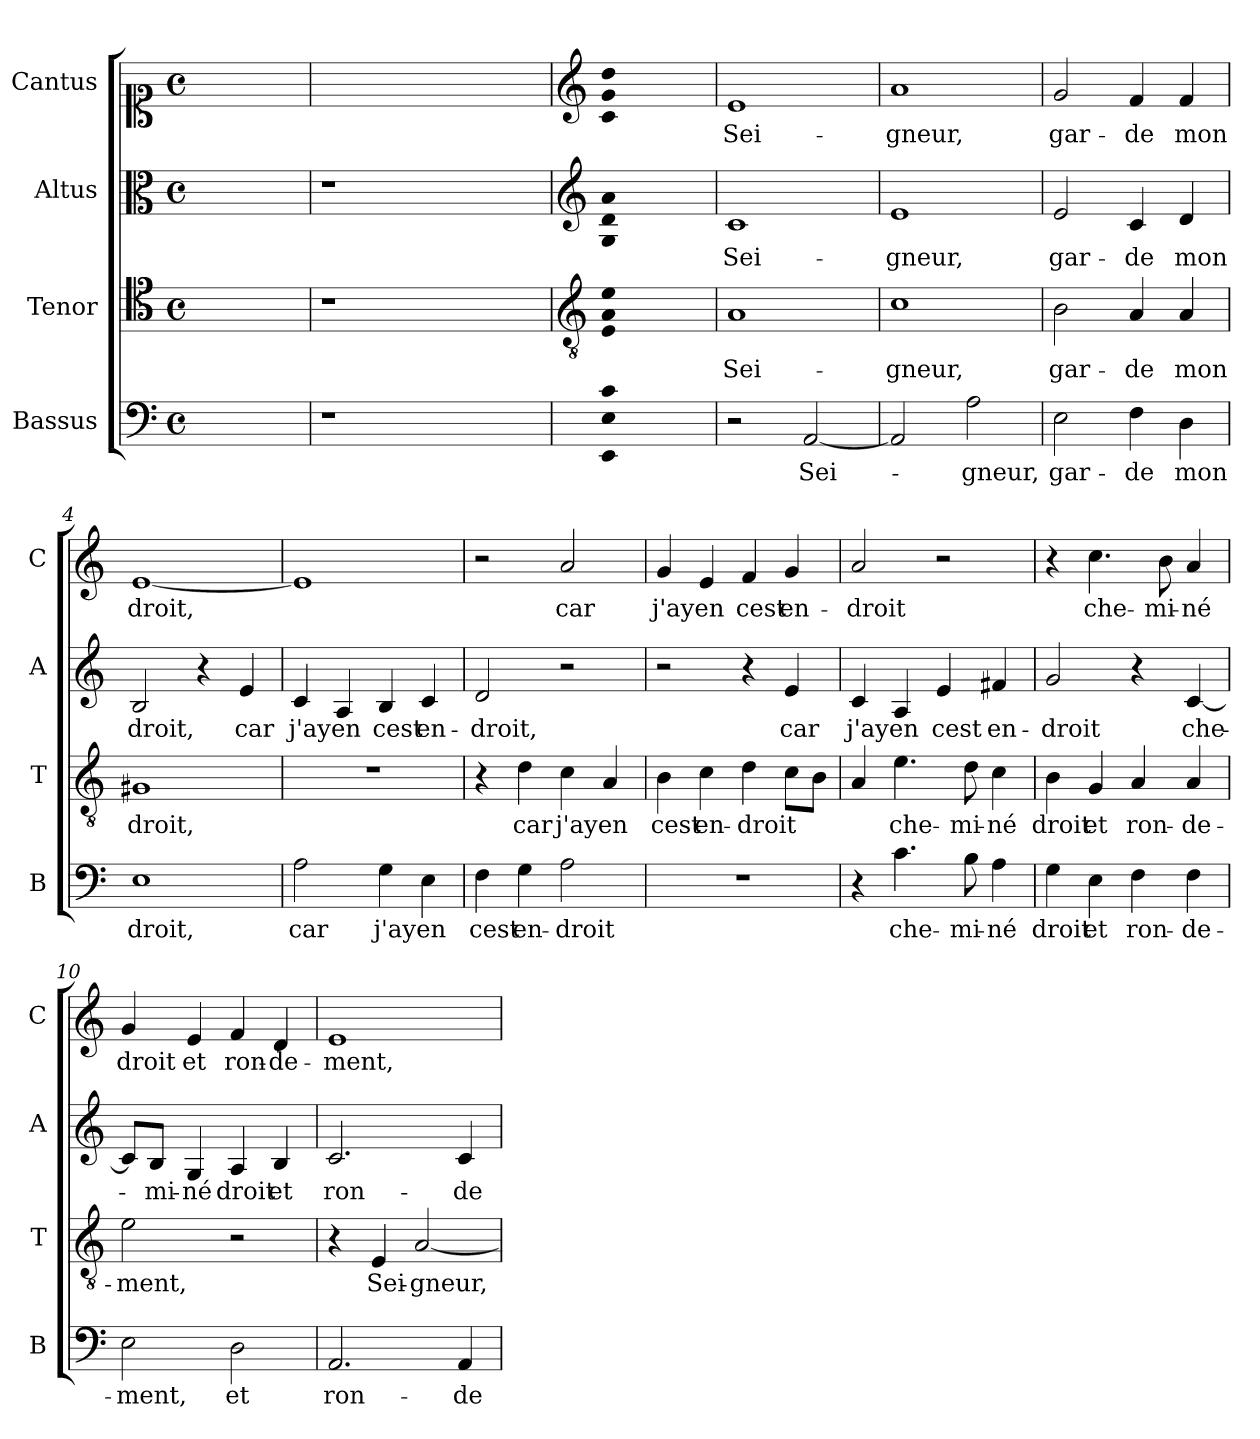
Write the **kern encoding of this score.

**kern	**text	**kern	**text	**kern	**text	**kern	**text
*part4	*part4	*part3	*part3	*part2	*part2	*part1	*part1
*staff4	*staff4	*staff3	*staff3	*staff2	*staff2	*staff1	*staff1
*I"Bassus	*	*I"Tenor	*	*I"Altus	*	*I"Cantus	*
*I'B	*	*I'T	*	*I'A	*	*I'C	*
*clefF4	*	*clefC4	*	*clefC3	*	*clefC1	*
*k[]	*	*k[]	*	*k[]	*	*k[]	*
*C:	*	*C:	*	*C:	*	*C:	*
*M4/4	*	*M4/4	*	*M4/4	*	*M4/4	*
*met(c)	*	*met(c)	*	*met(c)	*	*met(c)	*
=	=	=	=	=	=	=	=
1ryy	.	1ryy	.	1ryy	.	1ryy	.
=1X	=1X	=1X	=1X	=1X	=1X	=1X	=1X
1r	.	1r	.	1r	.	1ryy	.
1ryy	.	1ryy	.	1ryy	.	1ryy	.
=2X	=2X	=2X	=2X	=2X	=2X	=2X	=2X
*	*	*clefGv2	*	*clefG2	*	*clefG2	*
!LO:N:n=1:head=solid	!	!	!	!	!	!	!
!LO:N:n=2:head=solid	!	!	!	!	!	!	!
!LO:N:n=3:head=solid	!	!LO:N:n=1:head=solid	!	!	!	!	!
!	!	!LO:N:n=2:head=solid	!	!	!	!	!
!	!	!LO:N:n=3:head=solid	!	!LO:N:n=1:head=solid	!	!	!
!	!	!	!	!LO:N:n=2:head=solid	!	!	!
!	!	!	!	!LO:N:n=3:head=solid	!	!LO:N:n=1:head=solid	!
!	!	!	!	!	!	!LO:N:n=2:head=solid	!
!	!	!	!	!	!	!LO:N:n=3:head=solid	!
1EE! 1E! 1c!	.	1E! 1A! 1e!	.	1G! 1d! 1a!	.	1c! 1g! 1dd!	.
=1	=1	=1	=1	=1	=1	=1	=1
!	!	!	!LO:LY:b	!	!LO:LY:b	!	!LO:LY:b
2r	.	1A	Sei-	1c	Sei-	1e	Sei-
!	!LO:LY:b	!	!	!	!	!	!
[2AA/	Sei-	.	.	.	.	.	.
=2	=2	=2	=2	=2	=2	=2	=2
!	!	!	!LO:LY:b	!	!LO:LY:b	!	!LO:LY:b
2AA/]	.	1c	-gneur,	1e	-gneur,	1a	-gneur,
!	!LO:LY:b	!	!	!	!	!	!
2A\	-gneur,	.	.	.	.	.	.
=3	=3	=3	=3	=3	=3	=3	=3
!	!LO:LY:b	!	!LO:LY:b	!	!LO:LY:b	!	!LO:LY:b
2E\	gar-	2B\	gar-	2e/	gar-	2g/	gar-
!	!LO:LY:b	!	!LO:LY:b	!	!LO:LY:b	!	!LO:LY:b
4F\	-de	4A/	-de	4c/	-de	4f/	-de
!	!LO:LY:b	!	!LO:LY:b	!	!LO:LY:b	!	!LO:LY:b
4D\	mon	4A/	mon	4d/	mon	4f/	mon
=4	=4	=4	=4	=4	=4	=4	=4
!	!LO:LY:b	!	!LO:LY:b	!	!LO:LY:b	!	!LO:LY:b
1E	droit,	1G#X	droit,	2B/	droit,	[1e	droit,
.	.	.	.	4r	.	.	.
!	!	!	!	!	!LO:LY:b	!	!
.	.	.	.	4e/	car	.	.
=5	=5	=5	=5	=5	=5	=5	=5
!	!LO:LY:b	!	!	!	!LO:LY:b	!	!
2A\	car	1r	.	4c/	j'ay	1e]	.
!	!	!	!	!	!LO:LY:b	!	!
.	.	.	.	4A/	en	.	.
!	!LO:LY:b	!	!	!	!LO:LY:b	!	!
4G\	j'ay	.	.	4B/	cest	.	.
!	!LO:LY:b	!	!	!	!LO:LY:b	!	!
4E\	en	.	.	4c/	en-	.	.
!!LO:LB:g=z
=6	=6	=6	=6	=6	=6	=6	=6
!	!LO:LY:b	!	!	!	!LO:LY:b	!	!
4F\	cest	4r	.	2d/	-droit,	2r	.
!	!LO:LY:b	!	!LO:LY:b	!	!	!	!
4G\	en-	4d\	car	.	.	.	.
!	!LO:LY:b	!	!LO:LY:b	!	!	!	!LO:LY:b
2A\	-droit	4c\	j'ay	2r	.	2a/	car
!	!	!	!LO:LY:b	!	!	!	!
.	.	4A/	en	.	.	.	.
=7	=7	=7	=7	=7	=7	=7	=7
!	!	!	!LO:LY:b	!	!	!	!LO:LY:b
1r	.	4B\	cest	2r	.	4g/	j'ay
!	!	!	!LO:LY:b	!	!	!	!LO:LY:b
.	.	4c\	en-	.	.	4e/	en
!	!	!	!LO:LY:b	!	!	!	!LO:LY:b
.	.	4d\	-droit	4r	.	4f/	cest
!	!	!	!	!	!LO:LY:b	!	!LO:LY:b
.	.	8c\L	.	4e/	car	4g/	en-
.	.	8B\J	.	.	.	.	.
=8	=8	=8	=8	=8	=8	=8	=8
!	!	!	!	!	!LO:LY:b	!	!LO:LY:b
4r	.	4A/	.	4c/	j'ay	2a/	-droit
!	!LO:LY:b	!	!LO:LY:b	!	!LO:LY:b	!	!
4.c\	che-	4.e\	che-	4A/	en	.	.
!	!	!	!	!	!LO:LY:b	!	!
.	.	.	.	4e/	cest	2r	.
!	!LO:LY:b	!	!LO:LY:b	!	!	!	!
8B\	-mi-	8d\	-mi-	.	.	.	.
!	!LO:LY:b	!	!LO:LY:b	!	!LO:LY:b	!	!
4A\	-né	4c\	-né	4f#X/	en-	.	.
=9	=9	=9	=9	=9	=9	=9	=9
!	!LO:LY:b	!	!LO:LY:b	!	!LO:LY:b	!	!
4G\	droit	4B\	droit	2g/	-droit	4r	.
!	!LO:LY:b	!	!LO:LY:b	!	!	!	!LO:LY:b
4E\	et	4G/	et	.	.	4.cc\	che-
!	!LO:LY:b	!	!LO:LY:b	!	!	!	!
4F\	ron-	4A/	ron-	4r	.	.	.
!	!	!	!	!	!	!	!LO:LY:b
.	.	.	.	.	.	8b\	-mi-
!	!LO:LY:b	!	!LO:LY:b	!	!LO:LY:b	!	!LO:LY:b
4F\	-de-	4A/	-de-	[4c/	che-	4a/	-né
=10	=10	=10	=10	=10	=10	=10	=10
!	!LO:LY:b	!	!LO:LY:b	!	!	!	!LO:LY:b
2E\	-ment,	2e\	-ment,	8c/L]	.	4g/	droit
!	!	!	!	!	!LO:LY:b	!	!
.	.	.	.	8B/J	-mi-	.	.
!	!	!	!	!	!LO:LY:b	!	!LO:LY:b
.	.	.	.	4G/	-né	4e/	et
!	!LO:LY:b	!	!	!	!LO:LY:b	!	!LO:LY:b
2D\	et	2r	.	4A/	droit	4f/	ron-
!	!	!	!	!	!LO:LY:b	!	!LO:LY:b
.	.	.	.	4B/	et	4d/	-de-
=11	=11	=11	=11	=11	=11	=11	=11
!	!LO:LY:b	!	!	!	!LO:LY:b	!	!LO:LY:b
2.AA/	ron-	4r	.	2.c/	ron-	1e	-ment,
!	!	!	!LO:LY:b	!	!	!	!
.	.	4E/	Sei-	.	.	.	.
!	!	!	!LO:LY:b	!	!	!	!
.	.	[2A/	-gneur,	.	.	.	.
!	!LO:LY:b	!	!	!	!LO:LY:b	!	!
4AA/	-de-	.	.	4c/	-de-	.	.
=	=	=	=	=	=	=	=
*-	*-	*-	*-	*-	*-	*-	*-
